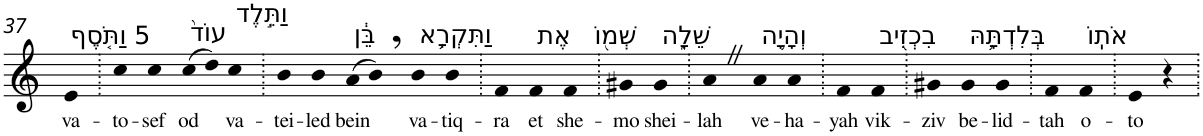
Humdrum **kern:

**kern	**text
*part1	*part1
*staff1	*staff1
*I"Piano	*
*I'Pno	*
!!LO:PB:g=z
*clefG2	*
*k[]	*
=37	=37
!LO:TX:a:t=5 וַתֹּ֤סֶף	!
!	!LO:LY:b
4e	va-
=38.	=38.
!	!LO:LY:b
4cc	-to-
!	!LO:LY:b
4cc	-sef
!LO:TX:a:t=עוֹד֙	!
!	!LO:LY:b
(>8cc	od
8dd)	.
!LO:TX:a:t=וַתֵּ֣לֶד	!
!	!LO:LY:b
4cc	va-
=39.	=39.
!	!LO:LY:b
4b	-tei-
!	!LO:LY:b
4b	-led
!LO:TX:a:t=בֵּ֔ן	!
!	!LO:LY:b
(>8a	bein
8b,)	.
!LO:TX:a:t=וַתִּקְרָ֥א	!
!	!LO:LY:b
4b	va-
!	!LO:LY:b
4b	-tiq-
=40.	=40.
!	!LO:LY:b
4f	-ra
!LO:TX:a:t=אֶת	!
!	!LO:LY:b
4f	et
!LO:TX:a:t=שְׁמ֖וֹ	!
!	!LO:LY:b
4f	she-
=41.	=41.
!	!LO:LY:b
4g#X	-mo
!LO:TX:a:t=שֵׁלָ֑ה	!
!	!LO:LY:b
4g#	shei-
=42.	=42.
!	!LO:LY:b
4aZ	-lah
!LO:TX:a:t=וְהָיָ֥ה	!
!	!LO:LY:b
4a	ve-
!	!LO:LY:b
4a	-ha-
=43.	=43.
!	!LO:LY:b
4f	-yah
!LO:TX:a:t=בִכְזִ֖יב	!
!	!LO:LY:b
4f	vik-
=44.	=44.
!	!LO:LY:b
4g#X	-ziv
!LO:TX:a:t=בְּלִדְתָּ֥הּ	!
!	!LO:LY:b
4g#	be-
!	!LO:LY:b
4g#	-lid-
=45.	=45.
!	!LO:LY:b
4f	-tah
!LO:TX:a:t=אֹתֽוֹ	!
!	!LO:LY:b
4f	o-
=46.	=46.
!	!LO:LY:b
4e	-to
4r	.
=.	=.
*-	*-
